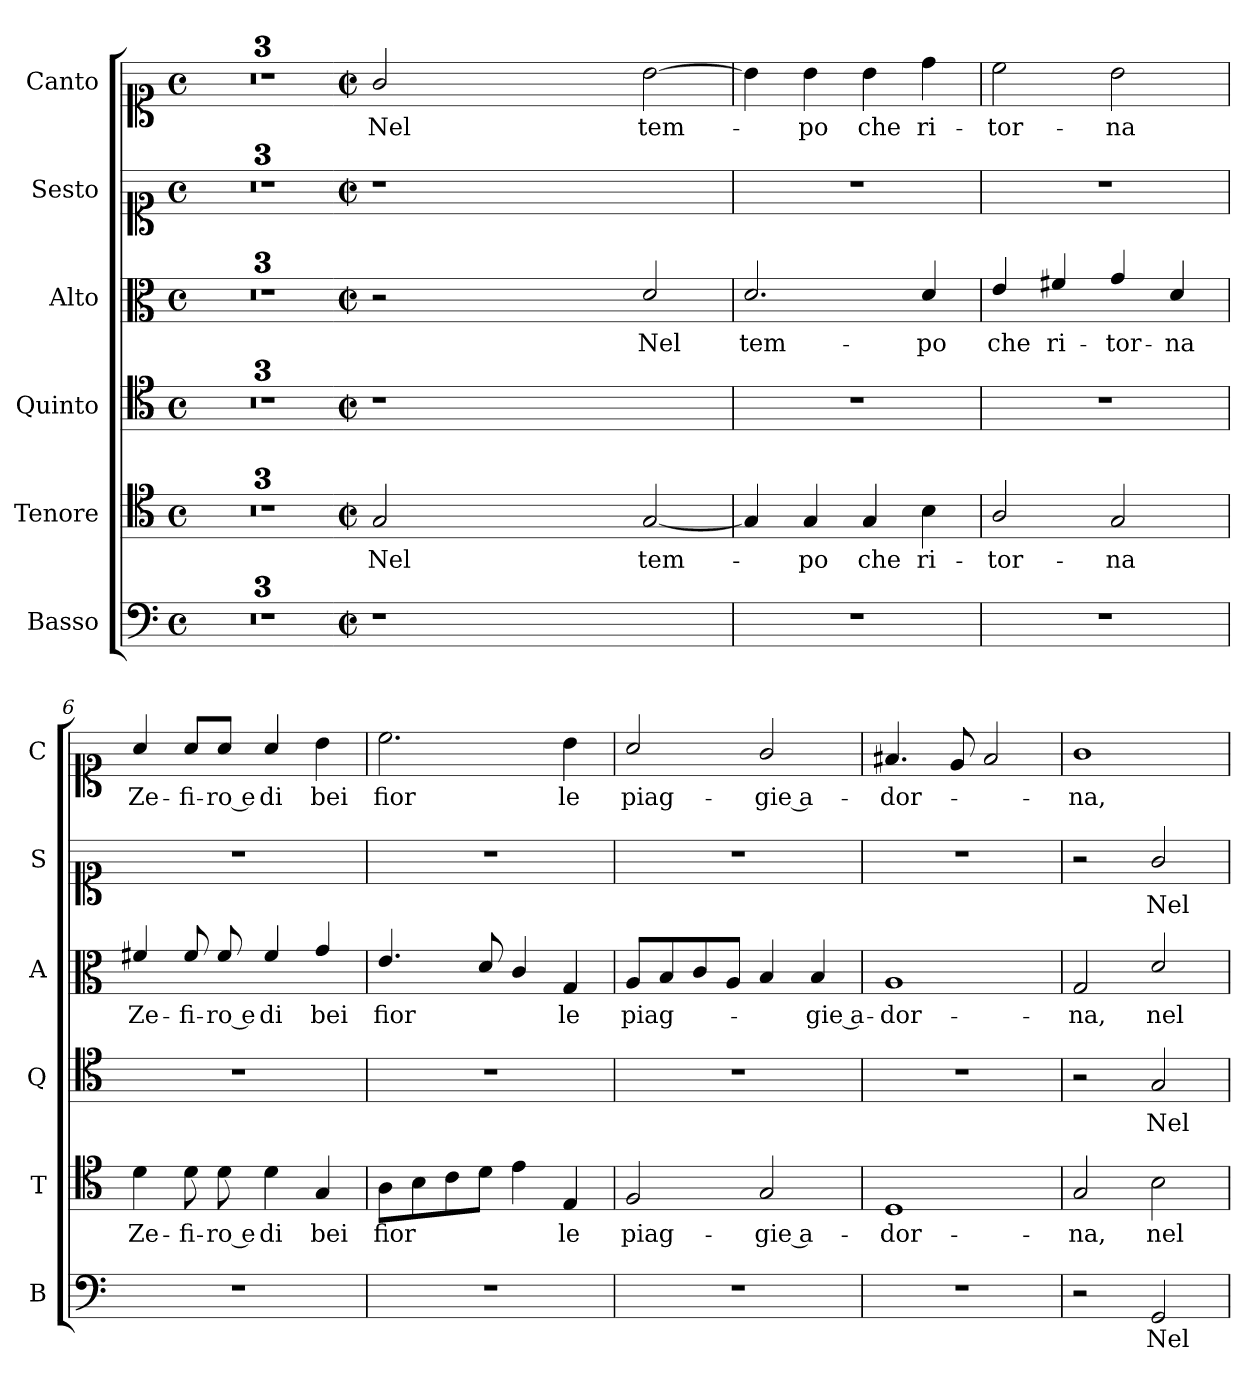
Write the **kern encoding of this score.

**kern	**text	**kern	**text	**kern	**text	**kern	**text	**kern	**text	**kern	**text
*part6	*part6	*part5	*part5	*part4	*part4	*part3	*part3	*part2	*part2	*part1	*part1
*staff6	*staff6	*staff5	*staff5	*staff4	*staff4	*staff3	*staff3	*staff2	*staff2	*staff1	*staff1
*I"Basso	*	*I"Tenore	*	*I"Quinto	*	*I"Alto	*	*I"Sesto	*	*I"Canto	*
*I'B	*	*I'T	*	*I'Q	*	*I'A	*	*I'S	*	*I'C	*
*clefF4	*	*clefC4	*	*clefC4	*	*clefC3	*	*clefC1	*	*clefC1	*
*k[]	*	*k[]	*	*k[]	*	*k[]	*	*k[]	*	*k[]	*
*C:	*	*C:	*	*C:	*	*C:	*	*C:	*	*C:	*
*M4/4	*	*M4/4	*	*M4/4	*	*M4/4	*	*M4/4	*	*M4/4	*
*met(c)	*	*met(c)	*	*met(c)	*	*met(c)	*	*met(c)	*	*met(c)	*
=1	=1	=1	=1	=1	=1	=1	=1	=1	=1	=1	=1
1ryy	.	1ryy	.	1ryy	.	1ryy	.	1ryy	.	1ryy	.
=2	=2	=2	=2	=2	=2	=2	=2	=2	=2	=2	=2
1ryy	.	1ryy	.	1ryy	.	1ryy	.	1ryy	.	1ryy	.
=3	=3	=3	=3	=3	=3	=3	=3	=3	=3	=3	=3
*	*	*clefGv2	*	*clefGv2	*	*clefG2	*	*clefG2	*	*clefG2	*
1ryy	.	1ryy	.	1ryy	.	1ryy	.	1ryy	.	1ryy	.
=3X1-	=3X1-	=3X1-	=3X1-	=3X1-	=3X1-	=3X1-	=3X1-	=3X1-	=3X1-	=3X1-	=3X1-
*M2/2	*	*M2/2	*	*M2/2	*	*M2/2	*	*M2/2	*	*M2/2	*
*met(c|)	*	*met(c|)	*	*met(c|)	*	*met(c|)	*	*met(c|)	*	*met(c|)	*
!	!	!	!LO:LY:b	!	!	!	!	!	!	!	!LO:LY:b
1r	.	2G/	Nel	1r	.	2r	.	1r	.	2g/	Nel
.	.	1ryy	.	.	.	1ryy	.	.	.	1ryy	.
1ryy	.	.	.	1ryy	.	.	.	1ryy	.	.	.
!	!	!	!LO:LY:b	!	!	!	!LO:LY:b	!	!	!	!LO:LY:b
.	.	[2G/	tem-	.	.	2d/	Nel	.	.	[2b\	tem-
=4	=4	=4	=4	=4	=4	=4	=4	=4	=4	=4	=4
!	!	!	!	!	!	!	!LO:LY:b	!	!	!	!
1r	.	4G/]	.	1r	.	2.d/	tem-	1r	.	4b\]	.
!	!	!	!LO:LY:b	!	!	!	!	!	!	!	!LO:LY:b
.	.	4G/	-po	.	.	.	.	.	.	4b\	-po
!	!	!	!LO:LY:b	!	!	!	!	!	!	!	!LO:LY:b
.	.	4G/	che	.	.	.	.	.	.	4b\	che
!	!	!	!LO:LY:b	!	!	!	!LO:LY:b	!	!	!	!LO:LY:b
.	.	4B\	ri-	.	.	4d/	-po	.	.	4dd\	ri-
=5	=5	=5	=5	=5	=5	=5	=5	=5	=5	=5	=5
!	!	!	!LO:LY:b	!	!	!	!LO:LY:b	!	!	!	!LO:LY:b
1r	.	2A/	-tor-	1r	.	4e/	che	1r	.	2cc\	-tor-
!	!	!	!	!	!	!	!LO:LY:b	!	!	!	!
.	.	.	.	.	.	4f#X/	ri-	.	.	.	.
!	!	!	!LO:LY:b	!	!	!	!LO:LY:b	!	!	!	!LO:LY:b
.	.	2G/	-na	.	.	4g/	-tor-	.	.	2b\	-na
!	!	!	!	!	!	!	!LO:LY:b	!	!	!	!
.	.	.	.	.	.	4d/	-na	.	.	.	.
=6	=6	=6	=6	=6	=6	=6	=6	=6	=6	=6	=6
!	!	!	!LO:LY:b	!	!	!	!LO:LY:b	!	!	!	!LO:LY:b
1r	.	4d\	Ze-	1r	.	4f#X/	Ze-	1r	.	4a/	Ze-
!	!	!	!LO:LY:b	!	!	!	!LO:LY:b	!	!	!	!LO:LY:b
.	.	8d\	-fi-	.	.	8f#/	-fi-	.	.	8a/L	-fi-
!	!	!	!LO:LY:b	!	!	!	!LO:LY:b	!	!	!	!LO:LY:b
.	.	8d\	-ro e	.	.	8f#/	-ro e	.	.	8a/J	-ro e
!	!	!	!LO:LY:b	!	!	!	!LO:LY:b	!	!	!	!LO:LY:b
.	.	4d\	di	.	.	4f#/	di	.	.	4a/	di
!	!	!	!LO:LY:b	!	!	!	!LO:LY:b	!	!	!	!LO:LY:b
.	.	4G/	bei	.	.	4g/	bei	.	.	4b\	bei
!!LO:PB:g=z
=7	=7	=7	=7	=7	=7	=7	=7	=7	=7	=7	=7
!	!	!	!LO:LY:b	!	!	!	!LO:LY:b	!	!	!	!LO:LY:b
1r	.	8A\L	fior	1r	.	4.e/	fior	1r	.	2.cc\	fior
.	.	8B\	.	.	.	.	.	.	.	.	.
.	.	8c\	.	.	.	.	.	.	.	.	.
.	.	8d\J	.	.	.	8d/	.	.	.	.	.
.	.	4e\	.	.	.	4c/	.	.	.	.	.
!	!	!	!LO:LY:b	!	!	!	!LO:LY:b	!	!	!	!LO:LY:b
.	.	4E/	le	.	.	4G/	le	.	.	4b\	le
=8	=8	=8	=8	=8	=8	=8	=8	=8	=8	=8	=8
!	!	!	!LO:LY:b	!	!	!	!LO:LY:b	!	!	!	!LO:LY:b
1r	.	2F/	piag-	1r	.	8A/L	piag-	1r	.	2a/	piag-
.	.	.	.	.	.	8B/	.	.	.	.	.
.	.	.	.	.	.	8c/	.	.	.	.	.
.	.	.	.	.	.	8A/J	.	.	.	.	.
!	!	!	!LO:LY:b	!	!	!	!	!	!	!	!LO:LY:b
.	.	2G/	-gie a-	.	.	4B/	.	.	.	2g/	-gie a-
!	!	!	!	!	!	!	!LO:LY:b	!	!	!	!
.	.	.	.	.	.	4B/	-gie a-	.	.	.	.
=9	=9	=9	=9	=9	=9	=9	=9	=9	=9	=9	=9
!	!	!	!LO:LY:b	!	!	!	!LO:LY:b	!	!	!	!LO:LY:b
1r	.	1D	-dor-	1r	.	1A	-dor-	1r	.	4.f#X/	-dor-
.	.	.	.	.	.	.	.	.	.	8e/	.
.	.	.	.	.	.	.	.	.	.	2f#/	.
=10	=10	=10	=10	=10	=10	=10	=10	=10	=10	=10	=10
!	!	!	!LO:LY:b	!	!	!	!LO:LY:b	!	!	!	!LO:LY:b
2r	.	2G/	-na,	2r	.	2G/	-na,	2r	.	1g	-na,
!	!LO:LY:b	!	!LO:LY:b	!	!LO:LY:b	!	!LO:LY:b	!	!LO:LY:b	!	!
2GG/	Nel	2B\	nel	2G/	Nel	2d/	nel	2g/	Nel	.	.
=	=	=	=	=	=	=	=	=	=	=	=
*-	*-	*-	*-	*-	*-	*-	*-	*-	*-	*-	*-
